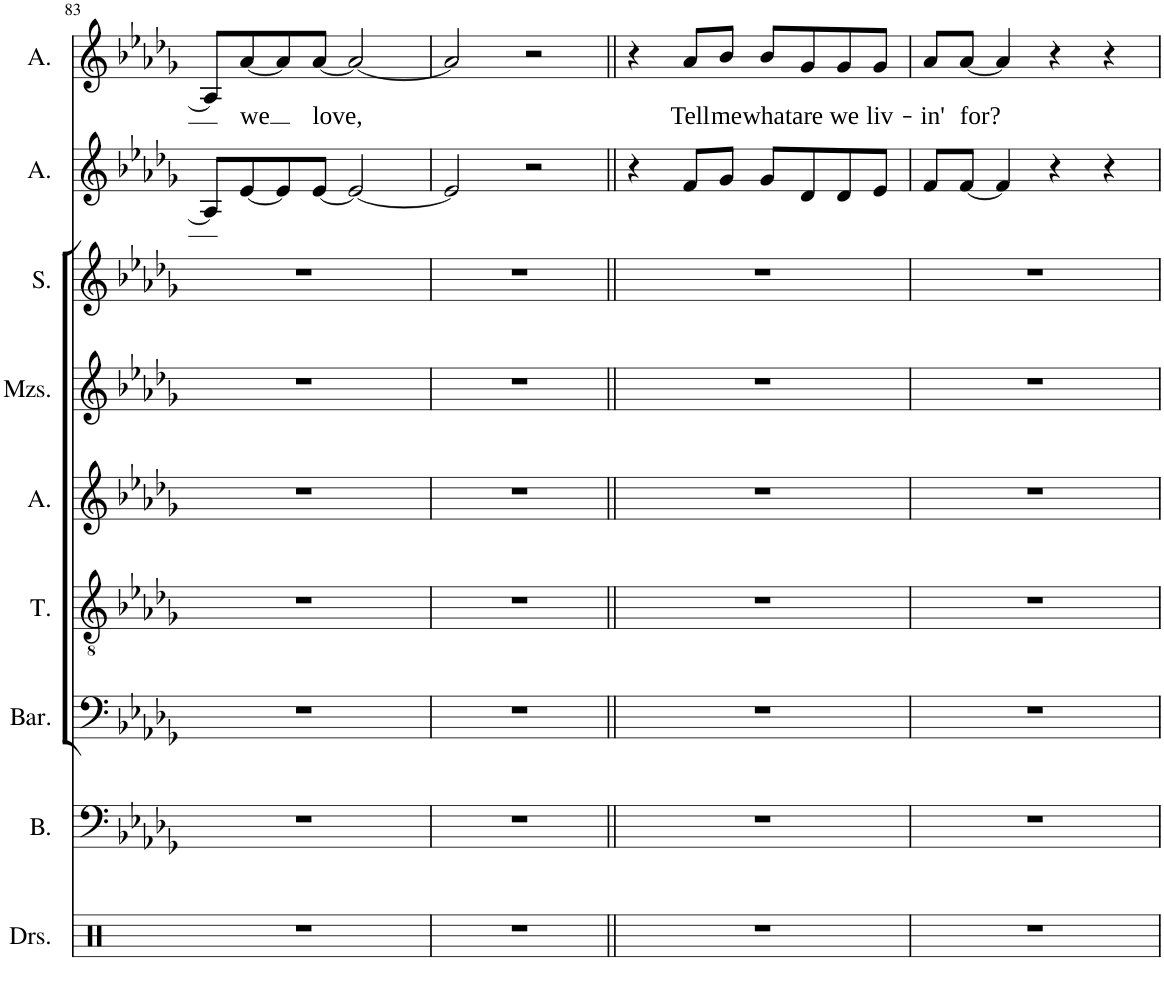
**kern	**kern	**kern	**kern	**kern	**kern	**kern	**kern	**kern	**text
*part9	*part8	*part7	*part6	*part5	*part4	*part3	*part2	*part1	*part1
*staff9	*staff8	*staff7	*staff6	*staff5	*staff4	*staff3	*staff2	*staff1	*staff1
*I"Drumset	*I"Bass	*I"Baritone	*I"Tenor	*I"Alto	*I"Mezzo-soprano	*I"Soprano	*I"Alto	*I"Alto	*
*I'Drs.	*I'B.	*I'Bar.	*I'T.	*I'A.	*I'Mzs.	*I'S.	*I'A.	*I'A.	*
!!LO:PB:g=z
*clefX	*clefF4	*clefF4	*clefGv2	*clefG2	*clefG2	*clefG2	*clefG2	*clefG2	*
*k[]	*k[b-e-a-d-g-]	*k[b-e-a-d-g-]	*k[b-e-a-d-g-]	*k[b-e-a-d-g-]	*k[b-e-a-d-g-]	*k[b-e-a-d-g-]	*k[b-e-a-d-g-]	*k[b-e-a-d-g-]	*
*M4/4	*M4/4	*M4/4	*M4/4	*M4/4	*M4/4	*M4/4	*M4/4	*M4/4	*
=83	=83	=83	=83	=83	=83	=83	=83	=83	=83
1r	1r	1r	1r	1r	1r	1r	8A-/L]	8A-/L]	.
!	!	!	!	!	!	!	!	!	!LO:LY:b
.	.	.	.	.	.	.	[8e-/	[8a-/	we
.	.	.	.	.	.	.	8e-/]	8a-/]	.
!	!	!	!	!	!	!	!	!	!LO:LY:b
.	.	.	.	.	.	.	[8e-/J	[8a-/J	love,
.	.	.	.	.	.	.	2e-/_	2a-/_	.
=84	=84	=84	=84	=84	=84	=84	=84	=84	=84
1r	1r	1r	1r	1r	1r	1r	2e-/]	2a-/]	.
.	.	.	.	.	.	.	2r	2r	.
=85||	=85||	=85||	=85||	=85||	=85||	=85||	=85||	=85||	=85||
1r	1r	1r	1r	1r	1r	1r	4r	4r	.
!	!	!	!	!	!	!	!	!	!LO:LY:b
.	.	.	.	.	.	.	8f/L	8a-/L	Tell
!	!	!	!	!	!	!	!	!	!LO:LY:b
.	.	.	.	.	.	.	8g-/J	8b-/J	me
!	!	!	!	!	!	!	!	!	!LO:LY:b
.	.	.	.	.	.	.	8g-/L	8b-/L	what
!	!	!	!	!	!	!	!	!	!LO:LY:b
.	.	.	.	.	.	.	8d-/	8g-/	are
!	!	!	!	!	!	!	!	!	!LO:LY:b
.	.	.	.	.	.	.	8d-/	8g-/	we
!	!	!	!	!	!	!	!	!	!LO:LY:b
.	.	.	.	.	.	.	8e-/J	8g-/J	liv-
=86	=86	=86	=86	=86	=86	=86	=86	=86	=86
!	!	!	!	!	!	!	!	!	!LO:LY:b
1r	1r	1r	1r	1r	1r	1r	8f/L	8a-/L	-in'
!	!	!	!	!	!	!	!	!	!LO:LY:b
.	.	.	.	.	.	.	[8f/J	[8a-/J	for?
.	.	.	.	.	.	.	4f/]	4a-/]	.
.	.	.	.	.	.	.	4r	4r	.
.	.	.	.	.	.	.	4r	4r	.
=	=	=	=	=	=	=	=	=	=
*-	*-	*-	*-	*-	*-	*-	*-	*-	*-
